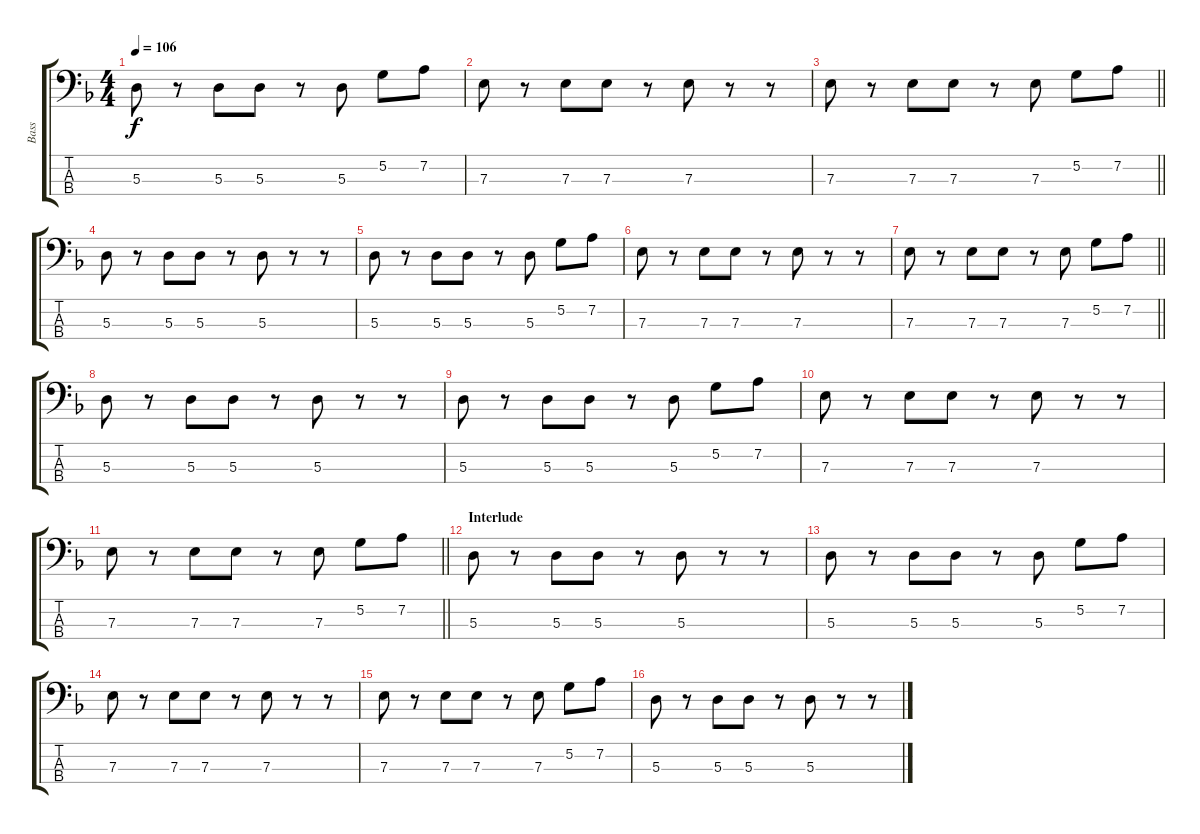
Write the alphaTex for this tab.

\track ("Bass" "Bass") {instrument electricbassfinger}
\staff {score tabs}
\tuning (G2 D2 A1 E1) {hide}
\ts (4 4)
\tempo 106
\clef f4
\ks dminor
5.3.8{dy f} r.8 5.3.8 5.3.8 r.8 5.3.8 5.2.8 7.2.8 |
7.3.8 r.8 7.3.8 7.3.8 r.8 7.3.8 r.8 r.8 |
\barLineRight lightlight
7.3.8 r.8 7.3.8 7.3.8 r.8 7.3.8 5.2.8 7.2.8 |
5.3.8 r.8 5.3.8 5.3.8 r.8 5.3.8 r.8 r.8 |
5.3.8 r.8 5.3.8 5.3.8 r.8 5.3.8 5.2.8 7.2.8 |
7.3.8 r.8 7.3.8 7.3.8 r.8 7.3.8 r.8 r.8 |
\barLineRight lightlight
7.3.8 r.8 7.3.8 7.3.8 r.8 7.3.8 5.2.8 7.2.8 |
5.3.8 r.8 5.3.8 5.3.8 r.8 5.3.8 r.8 r.8 |
5.3.8 r.8 5.3.8 5.3.8 r.8 5.3.8 5.2.8 7.2.8 |
7.3.8 r.8 7.3.8 7.3.8 r.8 7.3.8 r.8 r.8 |
\barLineRight lightlight
7.3.8 r.8 7.3.8 7.3.8 r.8 7.3.8 5.2.8 7.2.8 |
\section ("" "Interlude")
5.3.8 r.8 5.3.8 5.3.8 r.8 5.3.8 r.8 r.8 |
5.3.8 r.8 5.3.8 5.3.8 r.8 5.3.8 5.2.8 7.2.8 |
7.3.8 r.8 7.3.8 7.3.8 r.8 7.3.8 r.8 r.8 |
7.3.8 r.8 7.3.8 7.3.8 r.8 7.3.8 5.2.8 7.2.8 |
5.3.8 r.8 5.3.8 5.3.8 r.8 5.3.8 r.8 r.8
